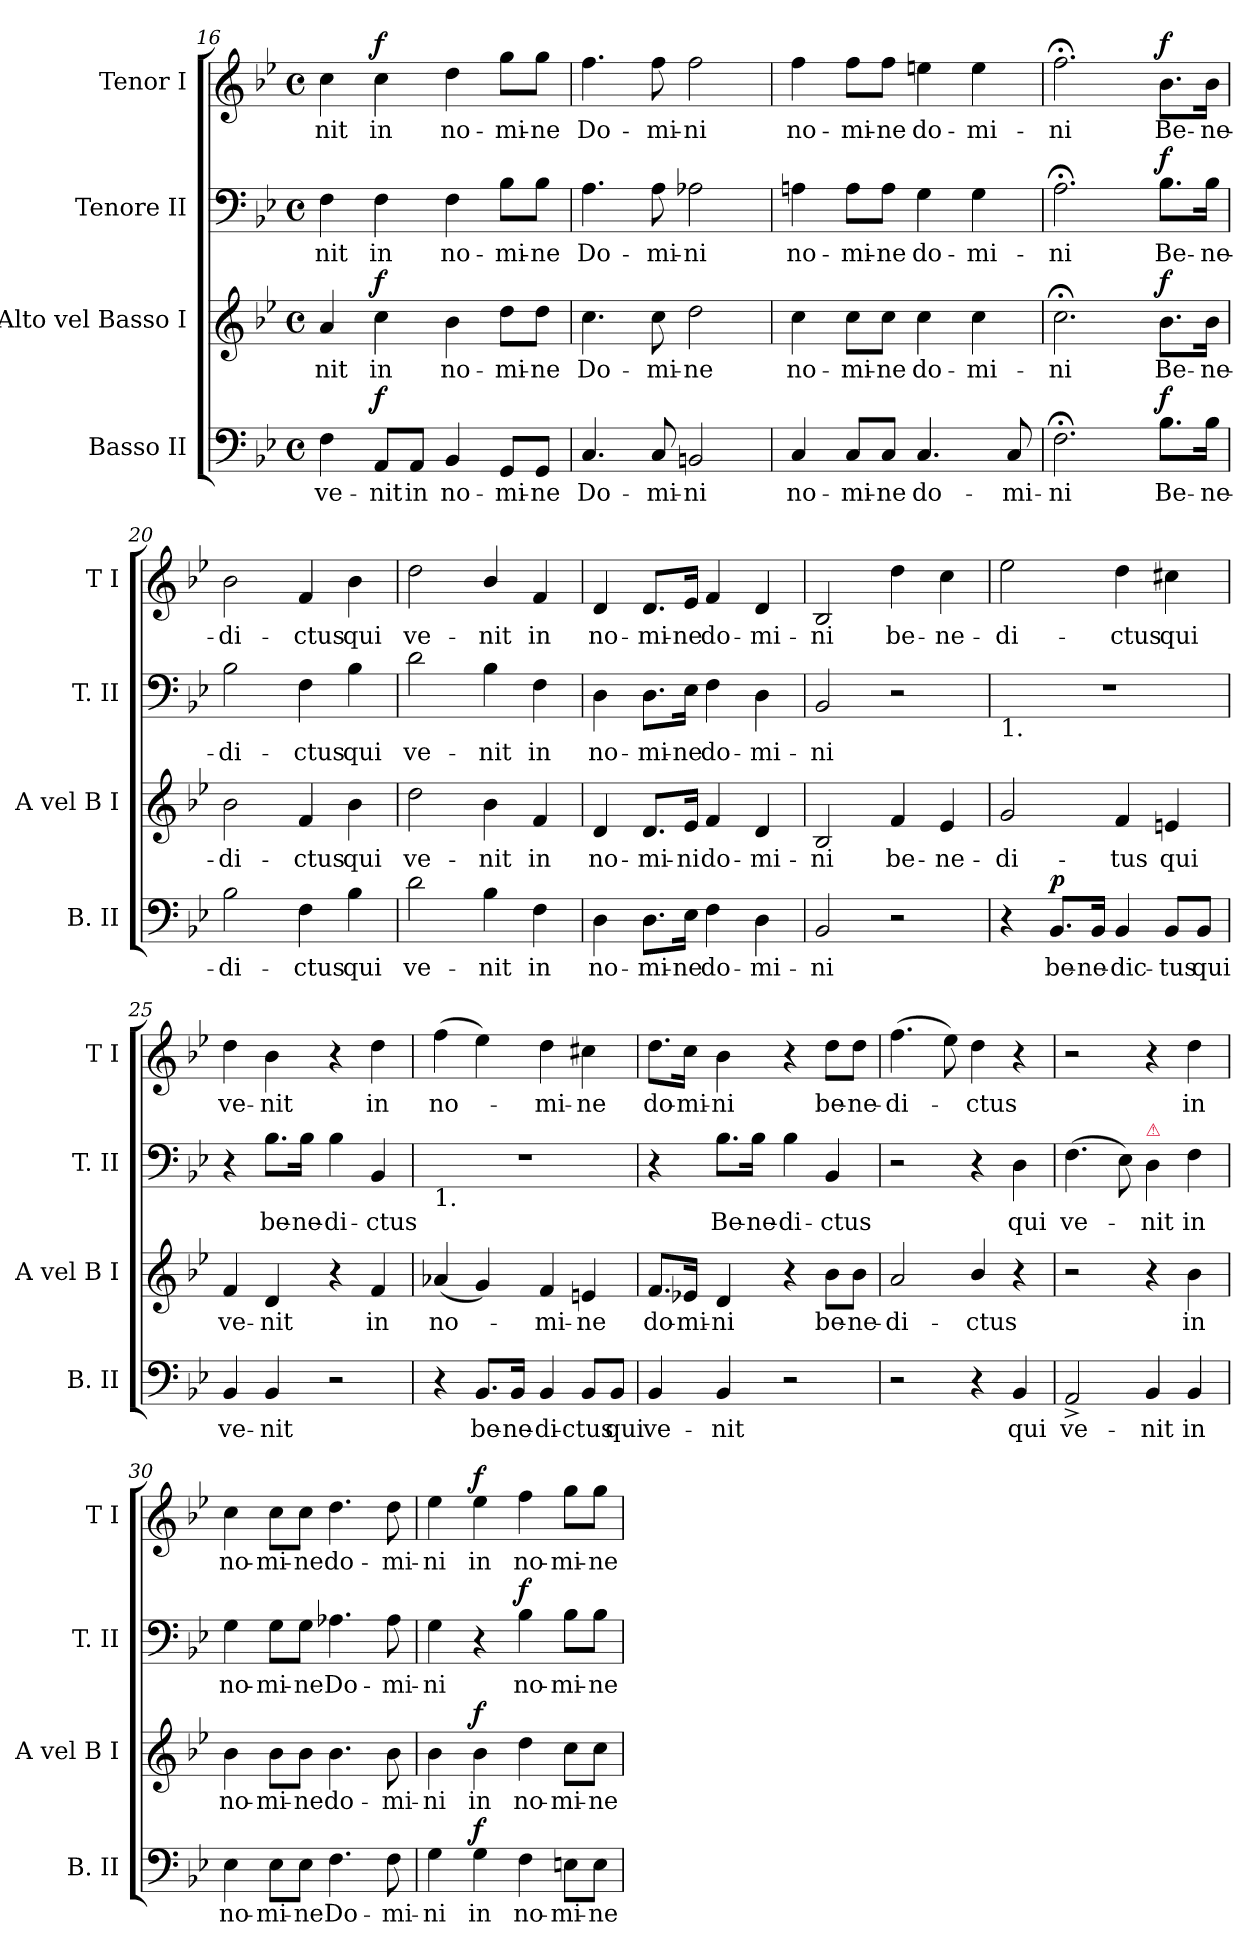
**kern	**text	**dynam	**kern	**text	**dynam	**kern	**text	**dynam	**kern	**text	**dynam
*part4	*part4	*part4	*part3	*part3	*part3	*part2	*part2	*part2	*part1	*part1	*part1
*staff4	*staff4	*staff4	*staff3	*staff3	*staff3	*staff2	*staff2	*staff2	*staff1	*staff1	*staff1
*I"Basso II	*	*	*I"Alto vel Basso I	*	*	*I"Tenore II	*	*	*I"Tenor I	*	*
*I'B. II	*	*	*I'A vel B I	*	*	*I'T. II	*	*	*I'T I	*	*
*clefF4	*	*	*clefG2	*	*	*clefF4	*	*	*clefG2	*	*
*	*	*	*ITrd8c12	*	*	*	*	*	*ITrd8c12	*	*
*k[b-e-]	*	*	*k[b-e-]	*	*	*k[b-e-]	*	*	*k[b-e-]	*	*
*B-:	*	*	*B-:	*	*	*B-:	*	*	*B-:	*	*
*M4/4	*	*	*M4/4	*	*	*M4/4	*	*	*M4/4	*	*
*met(c)	*	*	*met(c)	*	*	*met(c)	*	*	*met(c)	*	*
=16	=16	=16	=16	=16	=16	=16	=16	=16	=16	=16	=16
4F\	ve-	.	4A/	-nit	.	4F\	-nit	.	4c\	-nit	.
!	!	!LO:DY:a	!	!	!LO:DY:a	!	!	!	!	!	!LO:DY:a
8AA/L	-nit	f	4c\	in	f	4F\	in	.	4c\	in	f
8AA/J	in	.	.	.	.	.	.	.	.	.	.
4BB-/	no-	.	4B-\	no-	.	4F\	no-	.	4d\	no-	.
8GG/L	-mi-	.	8d\L	-mi-	.	8B-\L	-mi-	.	8g\L	-mi-	.
8GG/J	-ne	.	8d\J	-ne	.	8B-\J	-ne	.	8g\J	-ne	.
=17	=17	=17	=17	=17	=17	=17	=17	=17	=17	=17	=17
4.C/	Do-	.	4.c\	Do-	.	4.A\	Do-	.	4.f\	Do-	.
8C/	-mi-	.	8c\	-mi-	.	8A\	-mi-	.	8f\	-mi-	.
2BBn/	-ni	.	2d\	-ne	.	2A-X\	-ni	.	2f\	-ni	.
=18	=18	=18	=18	=18	=18	=18	=18	=18	=18	=18	=18
!	!	!	!	!	!LO:DY:b	!	!	!	!	!	!
4C/	no-	.	4c\	no-	po.	4An\	no-	.	4f\	no-	.
8C/L	-mi-	.	8c\L	-mi-	.	8A\L	-mi-	.	8f\L	-mi-	.
8C/J	-ne	.	8c\J	-ne	.	8A\J	-ne	.	8f\J	-ne	.
4.C/	do-	.	4c\	do-	.	4G\	do-	.	4en\	do-	.
.	.	.	4c\	-mi-	.	4G\	-mi-	.	4e\	-mi-	.
8C/	-mi-	.	.	.	.	.	.	.	.	.	.
=19	=19	=19	=19	=19	=19	=19	=19	=19	=19	=19	=19
2.F;<\	-ni	.	2.c;<\	-ni	.	2.A;\	-ni	.	2.f;<\	-ni	.
!	!	!LO:DY:b	!	!	!LO:DY:a	!	!	!LO:DY:b	!	!	!LO:DY:a
8.B-\L	Be-	f	8.B-\L	Be-	f	8.B-\L	Be-	f	8.B-\L	Be-	f
16B-\Jk	-ne-	.	16B-\Jk	-ne-	.	16B-\Jk	-ne-	.	16B-\Jk	-ne-	.
=20	=20	=20	=20	=20	=20	=20	=20	=20	=20	=20	=20
2B-\	-di-	.	2B-\	-di-	.	2B-\	-di-	.	2B-\	-di-	.
4F\	-ctus	.	4F/	-ctus	.	4F\	-ctus	.	4F/	-ctus	.
4B-\	qui	.	4B-\	qui	.	4B-\	qui	.	4B-\	qui	.
=21	=21	=21	=21	=21	=21	=21	=21	=21	=21	=21	=21
2d\	ve-	.	2d\	ve-	.	2d\	ve-	.	2d\	ve-	.
4B-\	-nit	.	4B-\	-nit	.	4B-\	-nit	.	4B-/	-nit	.
4F\	in	.	4F/	in	.	4F\	in	.	4F/	in	.
=22	=22	=22	=22	=22	=22	=22	=22	=22	=22	=22	=22
4D\	no-	.	4D/	no-	.	4D\	no-	.	4D/	no-	.
8.D\L	-mi-	.	8.D/L	-mi-	.	8.D\L	-mi-	.	8.D/L	-mi-	.
16E-\Jk	-ne	.	16E-/Jk	-ni	.	16E-\Jk	-ne	.	16E-/Jk	-ne	.
4F\	do-	.	4F/	do-	.	4F\	do-	.	4F/	do-	.
4D\	-mi-	.	4D/	-mi-	.	4D\	-mi-	.	4D/	-mi-	.
=23	=23	=23	=23	=23	=23	=23	=23	=23	=23	=23	=23
2BB-/	-ni	.	2BB-/	-ni	.	2BB-/	-ni	.	2BB-/	-ni	.
!	!	!	!	!	!LO:DY:a	!	!	!	!	!	!LO:DY:b
2r	.	.	4F/	be-	po.	2r	.	.	4d\	be-	po.
.	.	.	4E-/	-ne-	.	.	.	.	4c\	-ne-	.
=24	=24	=24	=24	=24	=24	=24	=24	=24	=24	=24	=24
!	!	!	!	!	!	!LO:TX:b:t=1.	!	!	!	!	!
4r	.	.	2G/	-di-	.	1r	.	.	2e-\	-di-	.
!	!	!LO:DY:a	!	!	!	!	!	!	!	!	!
8.BB-/L	be-	p	.	.	.	.	.	.	.	.	.
16BB-/Jk	-ne-	.	.	.	.	.	.	.	.	.	.
4BB-/	-dic-	.	4F/	-tus	.	.	.	.	4d\	-ctus	.
8BB-/L	-tus	.	4En/	qui	.	.	.	.	4c#X\	qui	.
8BB-/J	qui	.	.	.	.	.	.	.	.	.	.
=25	=25	=25	=25	=25	=25	=25	=25	=25	=25	=25	=25
4BB-/	ve-	.	4F/	ve-	.	4r	.	.	4d\	ve-	.
4BB-/	-nit	.	4D/	-nit	.	8.B-\L	be-	.	4B-\	-nit	.
.	.	.	.	.	.	16B-\Jk	-ne-	.	.	.	.
2r	.	.	4r	.	.	4B-\	-di-	.	4r	.	.
.	.	.	4F/	in	.	4BB-/	-ctus	.	4d\	in	.
=26	=26	=26	=26	=26	=26	=26	=26	=26	=26	=26	=26
!	!	!	!	!	!	!LO:TX:b:t=1.	!	!	!	!	!
4r	.	.	(>4A-X/	no-	.	1r	.	.	(<4f\	no-	.
8.BB-/L	be-	.	4G/)	.	.	.	.	.	4e-\)	.	.
16BB-/Jk	-ne-	.	.	.	.	.	.	.	.	.	.
4BB-/	-di-	.	4F/	-mi-	.	.	.	.	4d\	-mi-	.
8BB-/L	-ctus	.	4En/	-ne	.	.	.	.	4c#X\	-ne	.
8BB-/J	qui	.	.	.	.	.	.	.	.	.	.
=27	=27	=27	=27	=27	=27	=27	=27	=27	=27	=27	=27
4BB-/	ve-	.	8.F/L	do-	.	4r	.	.	8.d\L	do-	.
.	.	.	16E-X/Jk	-mi-	.	.	.	.	16c\Jk	-mi-	.
4BB-/	-nit	.	4D/	-ni	.	8.B-\L	Be-	.	4B-\	-ni	.
.	.	.	.	.	.	16B-\Jk	-ne-	.	.	.	.
2r	.	.	4r	.	.	4B-\	-di-	.	4r	.	.
.	.	.	8B-\L	be-	.	4BB-/	-ctus	.	8d\L	be-	.
.	.	.	8B-\J	-ne-	.	.	.	.	8d\J	-ne-	.
=28	=28	=28	=28	=28	=28	=28	=28	=28	=28	=28	=28
2r	.	.	2A/	-di-	.	2r	.	.	(<4.f\	-di-	.
.	.	.	.	.	.	.	.	.	8e-\)	.	.
4r	.	.	4B-/	-ctus	.	4r	.	.	4d\	-ctus	.
4BB-/	qui	.	4r	.	.	4D\	qui	.	4r	.	.
=29	=29	=29	=29	=29	=29	=29	=29	=29	=29	=29	=29
2AA^>/	ve-	.	2r	.	.	(4.F\	ve-	.	2r	.	.
.	.	.	.	.	.	8E-\)	.	.	.	.	.
!	!	!	!	!	!	!LO:TX:a:color=crimson:t=⚠	!	!	!	!	!
4BB-/	-nit	.	4r	.	.	4D\	-nit	.	4r	.	.
4BB-/	in	.	4B-\	in	.	4F\	in	.	4d\	in	.
=30	=30	=30	=30	=30	=30	=30	=30	=30	=30	=30	=30
4E-\	no-	.	4B-\	no-	.	4G\	no-	.	4c\	no-	.
8E-\L	-mi-	.	8B-\L	-mi-	.	8G\L	-mi-	.	8c\L	-mi-	.
8E-\J	-ne	.	8B-\J	-ne	.	8G\J	-ne	.	8c\J	-ne	.
4.F\	Do-	.	4.B-\	do-	.	4.A-X\	Do-	.	4.d\	do-	.
8F\	-mi-	.	8B-\	-mi-	.	8A-\	-mi-	.	8d\	-mi-	.
=31	=31	=31	=31	=31	=31	=31	=31	=31	=31	=31	=31
4G\	-ni	.	4B-\	-ni	.	4G\	-ni	.	4e-\	-ni	.
!	!	!LO:DY:b	!	!	!LO:DY:a	!	!	!	!	!	!LO:DY:a
4G\	in	f	4B-\	in	f	4r	.	.	4e-\	in	f
!	!	!	!	!	!	!	!	!LO:DY:b	!	!	!
4F\	no-	.	4d\	no-	.	4B-\	no-	f	4f\	no-	.
8En\L	-mi-	.	8c\L	-mi-	.	8B-\L	-mi-	.	8g\L	-mi-	.
8E\J	-ne	.	8c\J	-ne	.	8B-\J	-ne	.	8g\J	-ne	.
=	=	=	=	=	=	=	=	=	=	=	=
*-	*-	*-	*-	*-	*-	*-	*-	*-	*-	*-	*-
